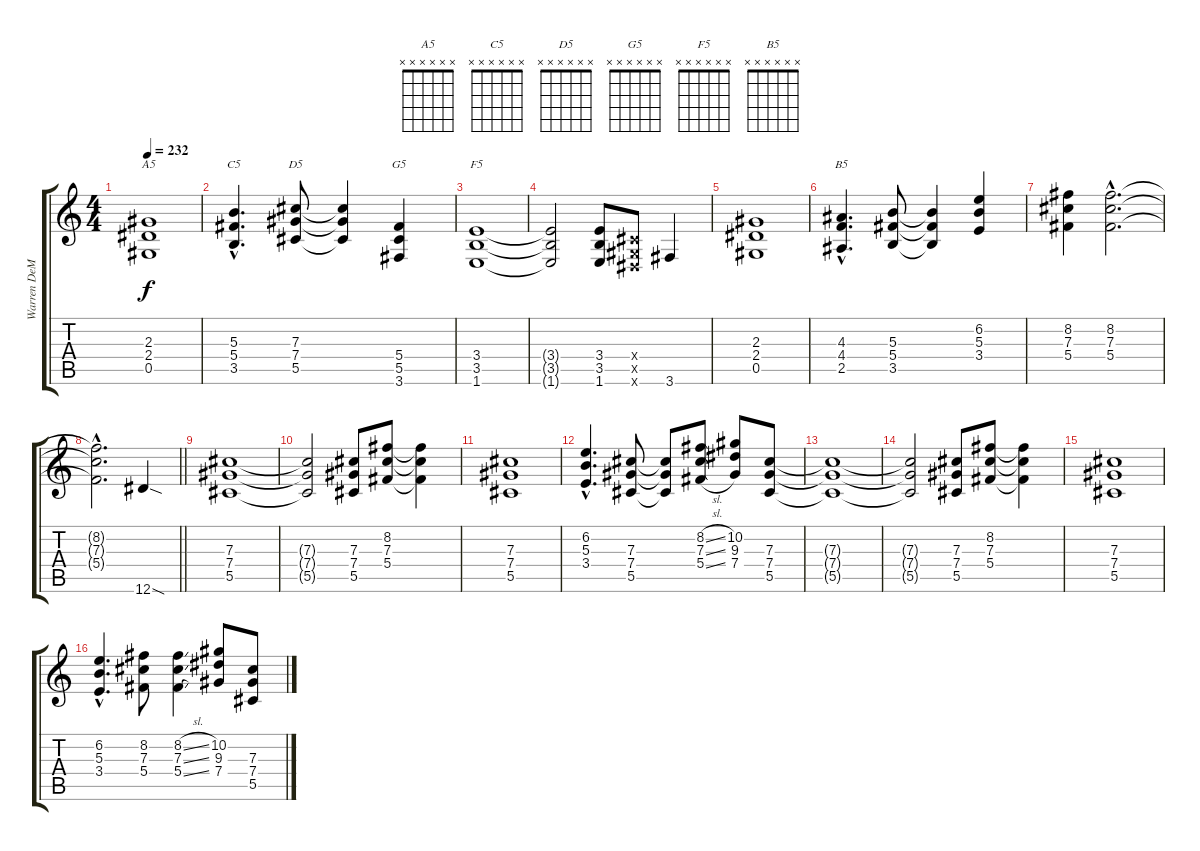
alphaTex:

\track ("Warren DeMartini" "Warren DeM") {instrument distortionguitar}
\staff {score tabs}
\tuning (Eb4 Bb3 Gb3 Db3 Ab2 Eb2) {hide}
\chord ("A5" x x x x x x)
\chord ("C5" x x x x x x)
\chord ("D5" x x x x x x)
\chord ("G5" x x x x x x)
\chord ("F5" x x x x x x)
\chord ("B5" x x x x x x)
\ts (4 4)
\tempo 232
\clef g2
\ks c
(2.3 2.4 0.5).1{ch "A5" dy f} |
(5.3{hac} 5.4{hac} 3.5{hac}).4{d ch "C5"} (7.3 7.4 5.5).8{ch "D5"} (7.3{t} 7.4{t} 5.5{t}).4 (5.4 5.5 3.6).4{ch "G5"} |
(3.4 3.5 1.6).1{ch "F5"} |
(3.4{t} 3.5{t} 1.6{t}).2 (3.4 3.5 1.6).8 (0.4{x} 0.5{x} 0.6{x}).8 3.6.4 |
(2.3 2.4 0.5).1 |
(4.3{hac} 4.4{hac} 2.5{hac}).4{d ch "B5"} (5.3 5.4 3.5).8 (5.3{t} 5.4{t} 3.5{t}).4 (6.2 5.3 3.4).4 |
(8.2 7.3 5.4).4 (8.2{hac} 7.3{hac} 5.4{hac}).2{d} |
\barLineRight lightlight
(8.2{hac t} 7.3{hac t} 5.4{hac t}).2{d} 12.6{sod}.4 |
(7.3 7.4 5.5).1 |
(7.3{t} 7.4{t} 5.5{t}).2 (7.3 7.4 5.5).8 (8.2 7.3 5.4).8 (8.2{t} 7.3{t} 5.4{t}).4 |
(7.3 7.4 5.5).1 |
(6.2{hac} 5.3{hac} 3.4{hac}).4{d} (7.3 7.4 5.5).8 (7.3{t} 7.4{t} 5.5{t}).8 (8.2{sl} 7.3{sl} 5.4{sl}).8 (10.2 9.3 7.4).8 (7.3 7.4 5.5).8 |
(7.3{t} 7.4{t} 5.5{t}).1 |
(7.3{t} 7.4{t} 5.5{t}).2 (7.3 7.4 5.5).8 (8.2 7.3 5.4).8 (8.2{t} 7.3{t} 5.4{t}).4 |
(7.3 7.4 5.5).1 |
(6.2{hac} 5.3{hac} 3.4{hac}).4{d} (8.2 7.3 5.4).8 (8.2{sl} 7.3{sl} 5.4{sl}).4 (10.2 9.3 7.4).8 (7.3 7.4 5.5).8
